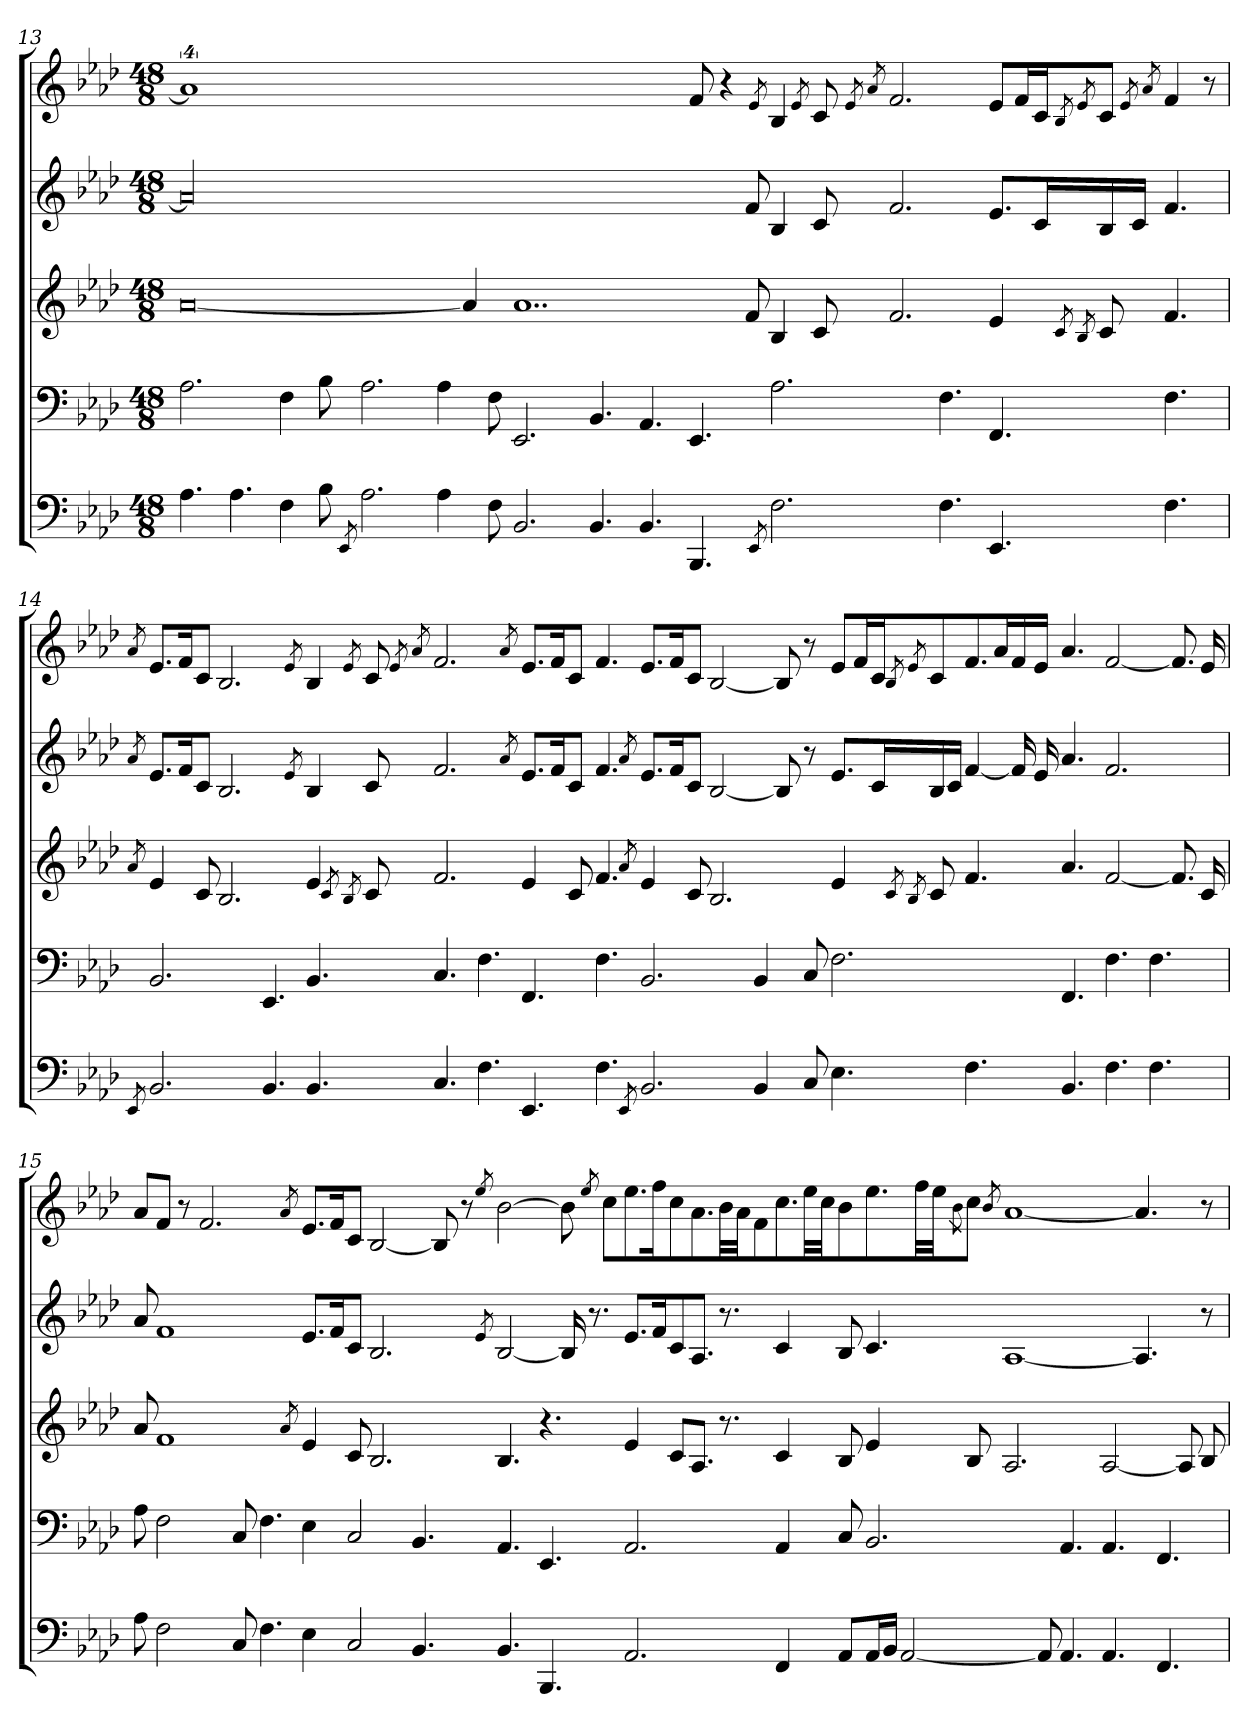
**kern	**kern	**kern	**kern	**kern
*part5	*part4	*part3	*part2	*part1
*staff5	*staff4	*staff3	*staff2	*staff1
*clefF4	*clefF4	*clefG2	*clefG2	*clefG2
*k[b-e-a-d-]	*k[b-e-a-d-]	*k[b-e-a-d-]	*k[b-e-a-d-]	*k[b-e-a-d-]
*M48/8	*M48/8	*M48/8	*M48/8	*M48/8
=13	=13	=13	=13	=13
4.A-	2.A-	[0a-	00a-]	4%15a-]
4.A-	.	.	.	.
4F	4F	.	.	.
8B-	8B-	.	.	.
8qEE-	.	.	.	.
2.A-	2.A-	.	.	.
4A-	4A-	.	.	.
.	.	4a-]	.	.
8F	8F	.	.	.
2.BB-	2.EE-	1..a-	.	.
4.BB-	4.BB-	.	.	.
4.BB-	4.AA-	.	.	.
4.BBB-	4.EE-	.	.	8f
.	.	.	.	4r
.	.	8f	8f	.
8qEE-	.	.	.	8qe-
2.F	2.A-	4B-	4B-	4B-
.	.	.	.	8qe-
.	.	8c	8c	8c
.	.	.	.	8qe-
.	.	.	.	8qa-
.	.	2.f	2.f	2.f
4.F	4.F	.	.	.
4.EE-	4.FF	4e-	8.e-/L	8e-/L
.	.	.	.	16f/L
.	.	.	16c/L	16c/J
.	.	8qc	.	8qB-/
.	.	8qB-	.	8qe-/
.	.	8c	16B-/	8c/J
.	.	.	16c/JJ	.
.	.	.	.	8qe-
.	.	.	.	8qa-
4.F	4.F	4.f	4.f	4f
.	.	.	.	8r
=14	=14	=14	=14	=14
8qEE-	.	8qa-	8qa-	8qa-
2.BB-	2.BB-	4e-	8.e-/L	8.e-/L
.	.	.	16f/K	16f/K
.	.	8c	8c/J	8c/J
.	.	2.B-	2.B-	2.B-
4.BB-	4.EE-	.	.	.
.	.	.	8qe-	8qe-
4.BB-	4.BB-	4e-	4B-	4B-
.	.	8qc	.	.
.	.	8qB-	.	8qe-
.	.	8c	8c	8c
.	.	.	.	8qe-
.	.	.	.	8qa-
4.C	4.C	2.f	2.f	2.f
4.F	4.F	.	.	.
.	.	.	8qa-	8qa-
4.EE-	4.FF	4e-	8.e-/L	8.e-/L
.	.	.	16f/K	16f/K
.	.	8c	8c/J	8c/J
4.F	4.F	4.f	4.f	4.f
8qEE-	.	8qa-	8qa-	.
2.BB-	2.BB-	4e-	8.e-/L	8.e-/L
.	.	.	16f/K	16f/K
.	.	8c	8c/J	8c/J
.	.	2.B-	[2B-	[2B-
4BB-	4BB-	.	.	.
.	.	.	8B-]	8B-]
8C	8C	.	8r	8r
4.E-	2.F	4e-	8.e-/L	8e-/L
.	.	.	.	16f/L
.	.	.	16c/L	16c/J
.	.	8qc	.	8qB-/
.	.	8qB-	.	8qe-/
.	.	8c	16B-/	8c/
.	.	.	16c/JJ	.
4.F	.	4.f	[4f	8.f/
.	.	.	.	16a-/L
.	.	.	16f]	16f/
.	.	.	16e-	16e-/JJ
4.BB-	4.FF	4.a-	4.a-	4.a-
4.F	4.F	[2f	2.f	[2f
4.F	4.F	.	.	.
.	.	8.f]	.	8.f]
.	.	16c	.	16e-
=15	=15	=15	=15	=15
8A-	8A-	8a-	8a-	8a-/L
2F	2F	1f	1f	8f/J
.	.	.	.	8r
.	.	.	.	2.f
8C	8C	.	.	.
4.F	4.F	.	.	.
.	.	8qa-	.	8qa-
4E-	4E-	4e-	8.e-/L	8.e-/L
.	.	.	16f/K	16f/K
2C	2C	8c	8c/J	8c/J
.	.	2.B-	2.B-	[2B-
4.BB-	4.BB-	.	.	.
.	.	.	.	8B-]
.	.	.	.	8r
.	.	.	8qe-	8qee-
4.BB-	4.AA-	4.B-	[2B-	[2b-
4.BBB-	4.EE-	4.r	.	.
.	.	.	16B-]	8b-]
.	.	.	8.r	.
.	.	.	.	8qee-
.	.	.	.	8cc\L
2.AA-	2.AA-	4e-	8.e-/L	8.ee-\
.	.	.	16f/K	16ff\K
.	.	8c/L	8c/	8cc\
.	.	8.A-/J	8.A-/J	8.a-\
.	.	8.r	8.r	32b-\LL
.	.	.	.	32a-\JJ
.	.	.	.	8f\
4FF	4AA-	4c	4c	8.cc\
.	.	.	.	32ee-\LL
.	.	.	.	32cc\JJ
8AA-/L	8C	8B-	8B-	8b-\
16AA-/L	2.BB-	4e-	4.c	8.ee-\
16BB-/JJ	.	.	.	.
[2AA-	.	.	.	.
.	.	.	.	32ff\LL
.	.	.	.	32ee-\JJ
.	.	.	.	8qb-\
.	.	8B-	.	8cc\J
.	.	.	.	8qb-
.	.	2.A-	[1A-	[1a-
8AA-]	.	.	.	.
4.AA-	4.AA-	.	.	.
4.AA-	4.AA-	[2A-	.	.
.	.	.	4.A-]	4.a-]
4.FF	4.FF	.	.	.
.	.	8A-]	.	.
.	.	8B-	8r	8r
=	=	=	=	=
*-	*-	*-	*-	*-
